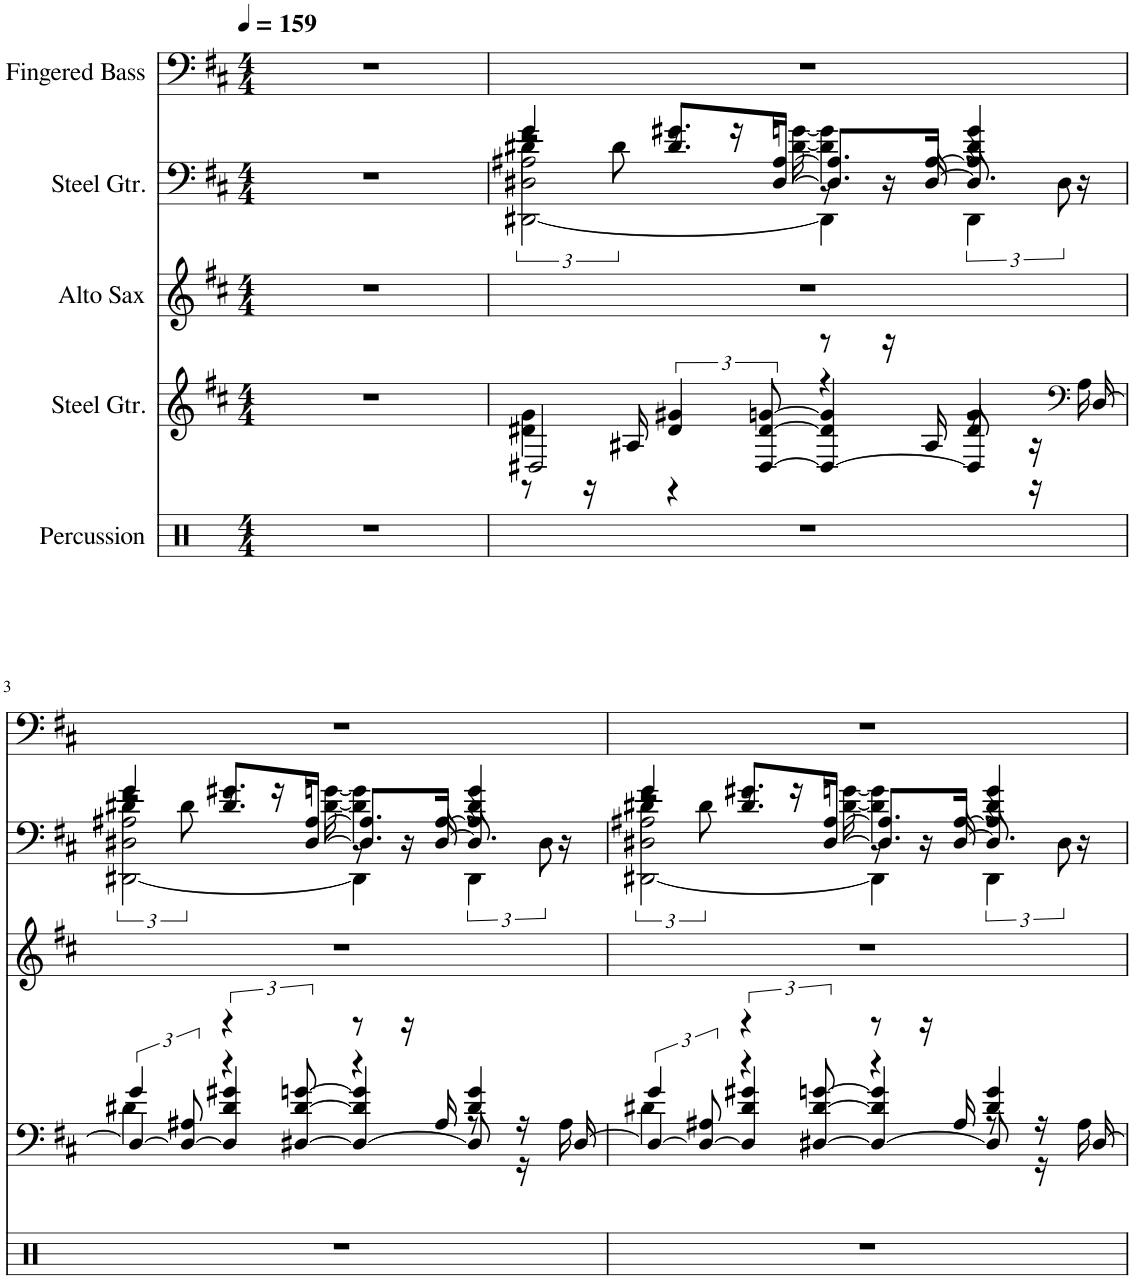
**kern	**kern	**kern	**kern	**kern
*part5	*part4	*part3	*part2	*part1
*staff5	*staff4	*staff3	*staff2	*staff1
*I"Percussion	*I"Steel Gtr.	*I"Alto Sax	*I"Steel Gtr.	*I"Fingered Bass
*	*	*I'A Sax	*	*
*clefX	*clefG2	*clefG2	*clefF4	*clefF4
*	*	*Trd5c9	*	*
*k[]	*k[f#c#]	*k[f#c#]	*k[f#c#]	*k[f#c#]
*M4/4	*M4/4	*M4/4	*M4/4	*M4/4
*MM159	*MM159	*MM159	*MM159	*MM159
=1	=1	=1	=1	=1
1r	1r	1r	1r	1r
=2	=2	=2	=2	=2
*	*^	*	*^	*
*	*	*^	*	*	*^	*
*	*	*	*	*	*	*	*^	*
1r	2D#X/	4d#X\ 4g\	8r	1r	4g/	6d#X\	2r	[2DD#X\ 2D#X\ 2A#X\	1r
.	.	.	16r	.	.	.	.	.	.
.	.	.	.	.	.	12d#\	.	.	.
.	.	.	16A#X/	.	.	.	.	.	.
.	.	4r	6d#/ 6g#X/	.	8.d#/ 8.g#X/L	8r	.	.	.
.	.	.	.	.	.	16r	.	.	.
.	.	.	[12D#/ [12d#/ [12gn/	.	.	.	.	.	.
.	.	.	.	.	[16D#/ [16A#/Jk	[16d#\ [16gn\	.	.	.
.	8r	4r	4D#/_ 4d#/] 4g/]	.	8.D#/] 8.A#/]L	4d#\] 4g\]	8r	4DD#\]	.
.	16r	.	.	.	.	.	16r	.	.
.	16A#/	.	.	.	[16A#/Jk	.	[16D#/	.	.
.	4d#/ 4g/	8r	8D#/]	.	4A#/] 4d#/ 4g/	6r	8.D#/]	4DD#\	.
.	.	16r	16r	.	.	.	.	.	.
.	.	.	.	.	.	12D#\	.	.	.
*	*clefF4	*	*	*	*	*	*	*	*
.	.	16A#\	[16D#/	.	.	.	16r	.	.
!!LO:LB:g=z
=3	=3	=3	=3	=3	=3	=3	=3	=3	=3
1r	4g/	4d#X\	6D#/_	1r	4g/	6d#X\	2r	[2DD#X\ 2D#X\ 2A#X\	1r
.	.	.	12D#/_ 12A#X/	.	.	12d#\	.	.	.
.	4r	4r	6D#/] 6d#/ 6g#X/	.	8.d#/ 8.g#X/L	8r	.	.	.
.	.	.	.	.	.	16r	.	.	.
.	.	.	[12D#X/ [12d#/ [12gn/	.	.	.	.	.	.
.	.	.	.	.	[16D#/ [16A#/Jk	[16d#\ [16gn\	.	.	.
.	8r	4r	4D#/_ 4d#/] 4g/]	.	8.D#/] 8.A#/]L	4d#\] 4g\]	8r	4DD#\]	.
.	16r	.	.	.	.	.	16r	.	.
.	16A#/	.	.	.	[16A#/Jk	.	[16D#/	.	.
.	4d#/ 4g/	8r	8D#/]	.	4A#/] 4d#/ 4g/	6r	8.D#/]	4DD#\	.
.	.	16r	16r	.	.	.	.	.	.
.	.	.	.	.	.	12D#\	.	.	.
.	.	16A#\	[16D#/	.	.	.	16r	.	.
=4	=4	=4	=4	=4	=4	=4	=4	=4	=4
1r	4g/	4d#X\	6D#/_	1r	4g/	6d#X\	2r	[2DD#X\ 2D#X\ 2A#X\	1r
.	.	.	12D#/_ 12A#X/	.	.	12d#\	.	.	.
.	4r	4r	6D#/] 6d#/ 6g#X/	.	8.d#/ 8.g#X/L	8r	.	.	.
.	.	.	.	.	.	16r	.	.	.
.	.	.	[12D#X/ [12d#/ [12gn/	.	.	.	.	.	.
.	.	.	.	.	[16D#/ [16A#/Jk	[16d#\ [16gn\	.	.	.
.	8r	4r	4D#/_ 4d#/] 4g/]	.	8.D#/] 8.A#/]L	4d#\] 4g\]	8r	4DD#\]	.
.	16r	.	.	.	.	.	16r	.	.
.	16A#/	.	.	.	[16A#/Jk	.	[16D#/	.	.
.	4d#/ 4g/	8r	8D#/]	.	4A#/] 4d#/ 4g/	6r	8.D#/]	4DD#\	.
.	.	16r	16r	.	.	.	.	.	.
.	.	.	.	.	.	12D#\	.	.	.
.	.	16A#\	[16D#/	.	.	.	16r	.	.
*	*v	*v	*v	*	*v	*v	*v	*v	*
=	=	=	=	=
*-	*-	*-	*-	*-
